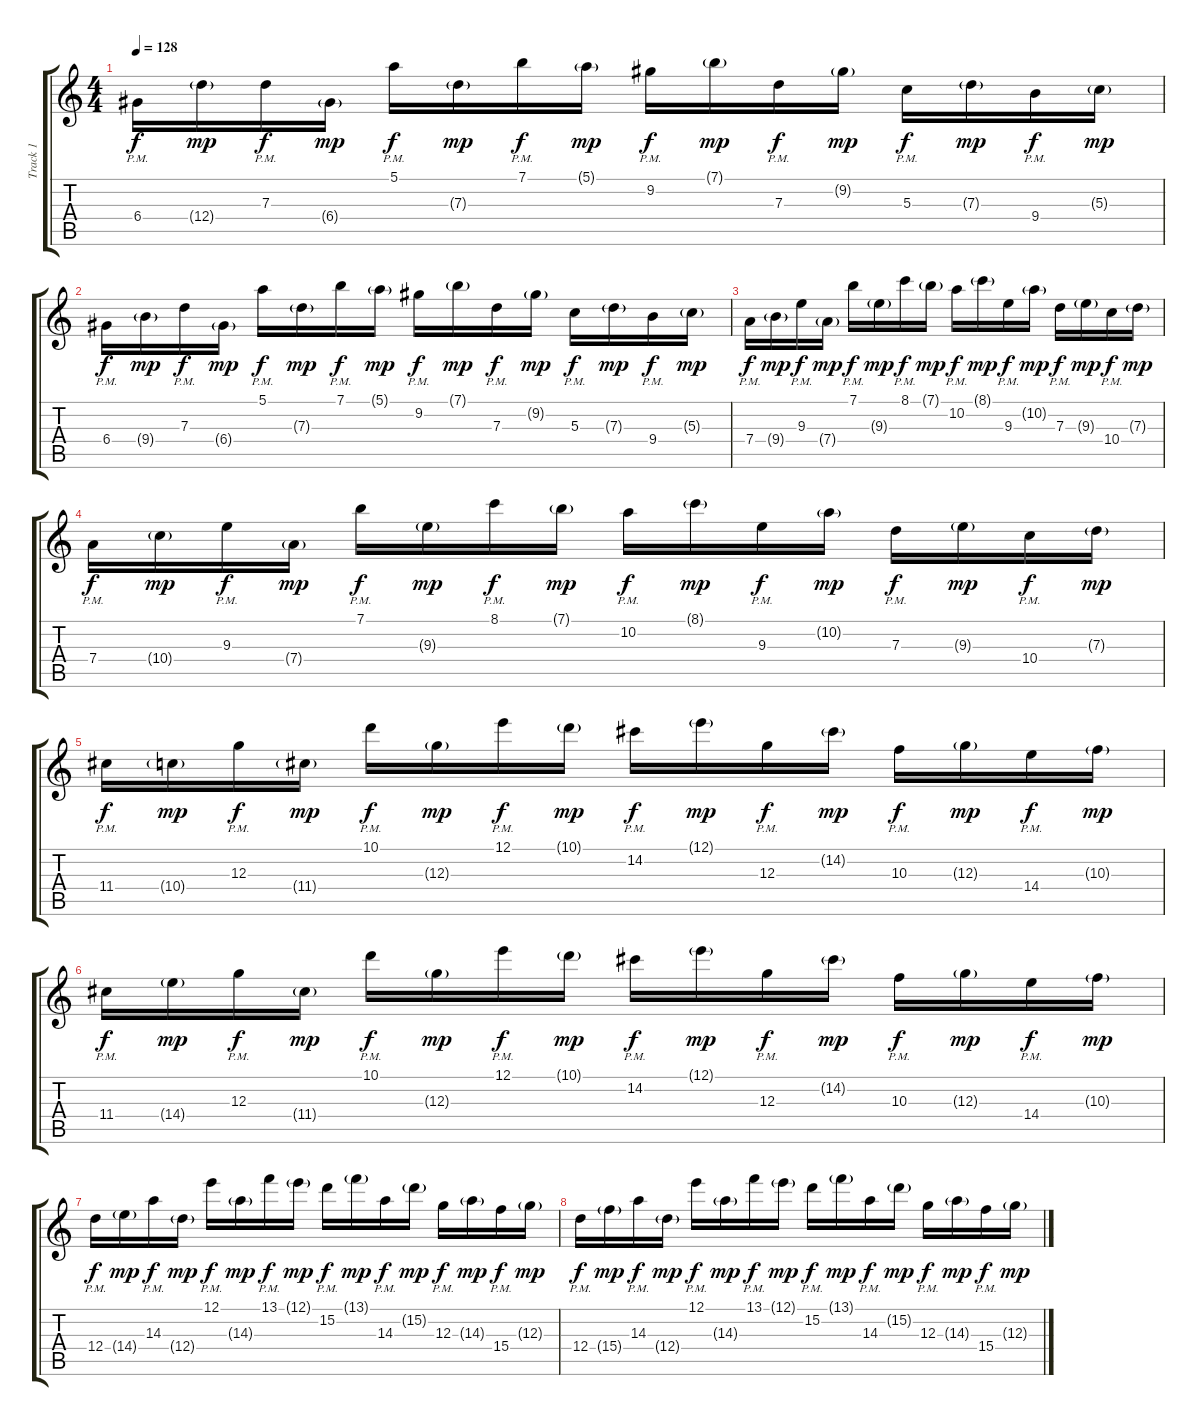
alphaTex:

\track ("Track 1" "Track 1") {instrument overdrivenguitar}
\staff {score tabs}
\tuning (E4 B3 G3 D3 A2 E2) {hide}
\ts (4 4)
\tempo 128
\clef g2
\ks c
6.4{pm}.16{dy f} 12.4{g}.16{dy mp} 7.3{pm}.16{dy f} 6.4{g}.16{dy mp} 5.1{pm}.16{dy f} 7.3{g}.16{dy mp} 7.1{pm}.16{dy f} 5.1{g}.16{dy mp} 9.2{pm}.16{dy f} 7.1{g}.16{dy mp} 7.3{pm}.16{dy f} 9.2{g}.16{dy mp} 5.3{pm}.16{dy f} 7.3{g}.16{dy mp} 9.4{pm}.16{dy f} 5.3{g}.16{dy mp} |
6.4{pm}.16{dy f} 9.4{g}.16{dy mp} 7.3{pm}.16{dy f} 6.4{g}.16{dy mp} 5.1{pm}.16{dy f} 7.3{g}.16{dy mp} 7.1{pm}.16{dy f} 5.1{g}.16{dy mp} 9.2{pm}.16{dy f} 7.1{g}.16{dy mp} 7.3{pm}.16{dy f} 9.2{g}.16{dy mp} 5.3{pm}.16{dy f} 7.3{g}.16{dy mp} 9.4{pm}.16{dy f} 5.3{g}.16{dy mp} |
7.4{pm}.16{dy f} 9.4{g}.16{dy mp} 9.3{pm}.16{dy f} 7.4{g}.16{dy mp} 7.1{pm}.16{dy f} 9.3{g}.16{dy mp} 8.1{pm}.16{dy f} 7.1{g}.16{dy mp} 10.2{pm}.16{dy f} 8.1{g}.16{dy mp} 9.3{pm}.16{dy f} 10.2{g}.16{dy mp} 7.3{pm}.16{dy f} 9.3{g}.16{dy mp} 10.4{pm}.16{dy f} 7.3{g}.16{dy mp} |
7.4{pm}.16{dy f} 10.4{g}.16{dy mp} 9.3{pm}.16{dy f} 7.4{g}.16{dy mp} 7.1{pm}.16{dy f} 9.3{g}.16{dy mp} 8.1{pm}.16{dy f} 7.1{g}.16{dy mp} 10.2{pm}.16{dy f} 8.1{g}.16{dy mp} 9.3{pm}.16{dy f} 10.2{g}.16{dy mp} 7.3{pm}.16{dy f} 9.3{g}.16{dy mp} 10.4{pm}.16{dy f} 7.3{g}.16{dy mp} |
11.4{pm}.16{dy f} 10.4{g}.16{dy mp} 12.3{pm}.16{dy f} 11.4{g}.16{dy mp} 10.1{pm}.16{dy f} 12.3{g}.16{dy mp} 12.1{pm}.16{dy f} 10.1{g}.16{dy mp} 14.2{pm}.16{dy f} 12.1{g}.16{dy mp} 12.3{pm}.16{dy f} 14.2{g}.16{dy mp} 10.3{pm}.16{dy f} 12.3{g}.16{dy mp} 14.4{pm}.16{dy f} 10.3{g}.16{dy mp} |
11.4{pm}.16{dy f} 14.4{g}.16{dy mp} 12.3{pm}.16{dy f} 11.4{g}.16{dy mp} 10.1{pm}.16{dy f} 12.3{g}.16{dy mp} 12.1{pm}.16{dy f} 10.1{g}.16{dy mp} 14.2{pm}.16{dy f} 12.1{g}.16{dy mp} 12.3{pm}.16{dy f} 14.2{g}.16{dy mp} 10.3{pm}.16{dy f} 12.3{g}.16{dy mp} 14.4{pm}.16{dy f} 10.3{g}.16{dy mp} |
12.4{pm}.16{dy f} 14.4{g}.16{dy mp} 14.3{pm}.16{dy f} 12.4{g}.16{dy mp} 12.1{pm}.16{dy f} 14.3{g}.16{dy mp} 13.1{pm}.16{dy f} 12.1{g}.16{dy mp} 15.2{pm}.16{dy f} 13.1{g}.16{dy mp} 14.3{pm}.16{dy f} 15.2{g}.16{dy mp} 12.3{pm}.16{dy f} 14.3{g}.16{dy mp} 15.4{pm}.16{dy f} 12.3{g}.16{dy mp} |
12.4{pm}.16{dy f} 15.4{g}.16{dy mp} 14.3{pm}.16{dy f} 12.4{g}.16{dy mp} 12.1{pm}.16{dy f} 14.3{g}.16{dy mp} 13.1{pm}.16{dy f} 12.1{g}.16{dy mp} 15.2{pm}.16{dy f} 13.1{g}.16{dy mp} 14.3{pm}.16{dy f} 15.2{g}.16{dy mp} 12.3{pm}.16{dy f} 14.3{g}.16{dy mp} 15.4{pm}.16{dy f} 12.3{g}.16{dy mp}
